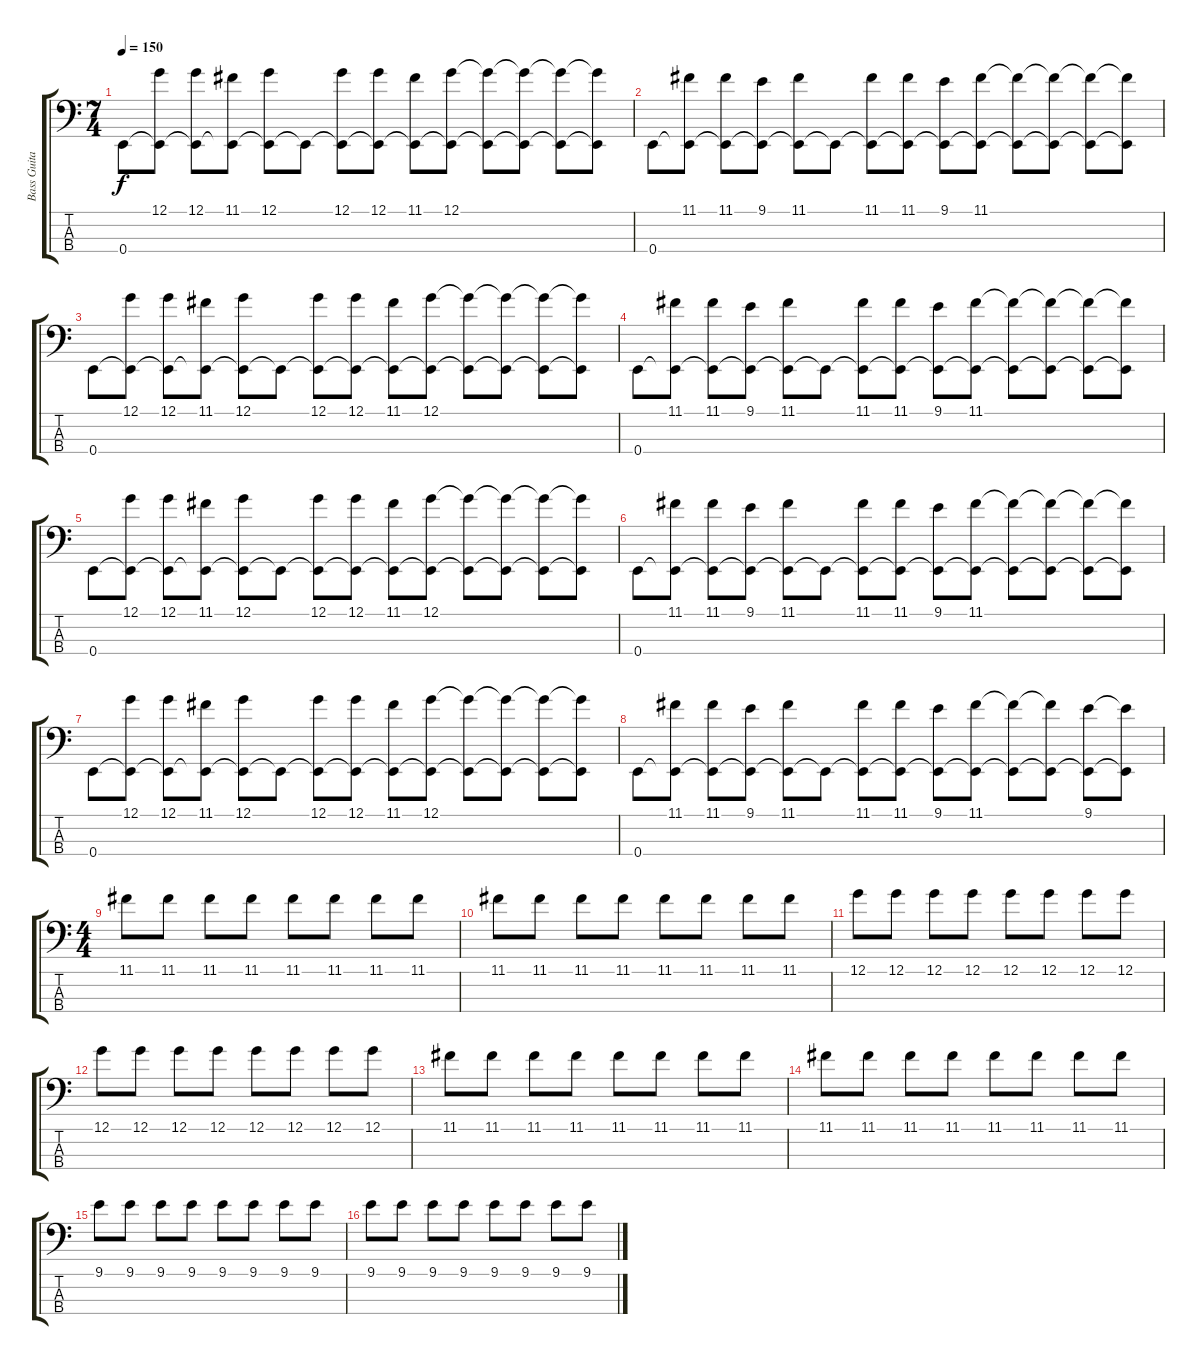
\track ("Bass Guitar" "Bass Guita") {instrument electricbassfinger}
\staff {score tabs}
\tuning (G2 D2 A1 E1) {hide}
\ts (7 4)
\tempo 150
\clef f4
\ks c
0.4.8{dy f} (12.1 0.4{t}).8 (12.1 0.4{t}).8 (11.1 0.4{t}).8 (12.1 0.4{t}).8 0.4{t}.8 (12.1 0.4{t}).8 (12.1 0.4{t}).8 (11.1 0.4{t}).8 (12.1 0.4{t}).8 (12.1{t} 0.4{t}).8 (12.1{t} 0.4{t}).8 (12.1{t} 0.4{t}).8 (12.1{t} 0.4{t}).8 |
0.4.8 (11.1 0.4{t}).8 (11.1 0.4{t}).8 (9.1 0.4{t}).8 (11.1 0.4{t}).8 0.4{t}.8 (11.1 0.4{t}).8 (11.1 0.4{t}).8 (9.1 0.4{t}).8 (11.1 0.4{t}).8 (11.1{t} 0.4{t}).8 (11.1{t} 0.4{t}).8 (11.1{t} 0.4{t}).8 (11.1{t} 0.4{t}).8 |
0.4.8 (12.1 0.4{t}).8 (12.1 0.4{t}).8 (11.1 0.4{t}).8 (12.1 0.4{t}).8 0.4{t}.8 (12.1 0.4{t}).8 (12.1 0.4{t}).8 (11.1 0.4{t}).8 (12.1 0.4{t}).8 (12.1{t} 0.4{t}).8 (12.1{t} 0.4{t}).8 (12.1{t} 0.4{t}).8 (12.1{t} 0.4{t}).8 |
0.4.8 (11.1 0.4{t}).8 (11.1 0.4{t}).8 (9.1 0.4{t}).8 (11.1 0.4{t}).8 0.4{t}.8 (11.1 0.4{t}).8 (11.1 0.4{t}).8 (9.1 0.4{t}).8 (11.1 0.4{t}).8 (11.1{t} 0.4{t}).8 (11.1{t} 0.4{t}).8 (11.1{t} 0.4{t}).8 (11.1{t} 0.4{t}).8 |
0.4.8 (12.1 0.4{t}).8 (12.1 0.4{t}).8 (11.1 0.4{t}).8 (12.1 0.4{t}).8 0.4{t}.8 (12.1 0.4{t}).8 (12.1 0.4{t}).8 (11.1 0.4{t}).8 (12.1 0.4{t}).8 (12.1{t} 0.4{t}).8 (12.1{t} 0.4{t}).8 (12.1{t} 0.4{t}).8 (12.1{t} 0.4{t}).8 |
0.4.8 (11.1 0.4{t}).8 (11.1 0.4{t}).8 (9.1 0.4{t}).8 (11.1 0.4{t}).8 0.4{t}.8 (11.1 0.4{t}).8 (11.1 0.4{t}).8 (9.1 0.4{t}).8 (11.1 0.4{t}).8 (11.1{t} 0.4{t}).8 (11.1{t} 0.4{t}).8 (11.1{t} 0.4{t}).8 (11.1{t} 0.4{t}).8 |
0.4.8 (12.1 0.4{t}).8 (12.1 0.4{t}).8 (11.1 0.4{t}).8 (12.1 0.4{t}).8 0.4{t}.8 (12.1 0.4{t}).8 (12.1 0.4{t}).8 (11.1 0.4{t}).8 (12.1 0.4{t}).8 (12.1{t} 0.4{t}).8 (12.1{t} 0.4{t}).8 (12.1{t} 0.4{t}).8 (12.1{t} 0.4{t}).8 |
0.4.8 (11.1 0.4{t}).8 (11.1 0.4{t}).8 (9.1 0.4{t}).8 (11.1 0.4{t}).8 0.4{t}.8 (11.1 0.4{t}).8 (11.1 0.4{t}).8 (9.1 0.4{t}).8 (11.1 0.4{t}).8 (11.1{t} 0.4{t}).8 (11.1{t} 0.4{t}).8 (9.1 0.4{t}).8 (9.1{t} 0.4{t}).8 |
\ts (4 4)
11.1.8 11.1.8 11.1.8 11.1.8 11.1.8 11.1.8 11.1.8 11.1.8 |
11.1.8 11.1.8 11.1.8 11.1.8 11.1.8 11.1.8 11.1.8 11.1.8 |
12.1.8 12.1.8 12.1.8 12.1.8 12.1.8 12.1.8 12.1.8 12.1.8 |
12.1.8 12.1.8 12.1.8 12.1.8 12.1.8 12.1.8 12.1.8 12.1.8 |
11.1.8 11.1.8 11.1.8 11.1.8 11.1.8 11.1.8 11.1.8 11.1.8 |
11.1.8 11.1.8 11.1.8 11.1.8 11.1.8 11.1.8 11.1.8 11.1.8 |
9.1.8 9.1.8 9.1.8 9.1.8 9.1.8 9.1.8 9.1.8 9.1.8 |
9.1.8 9.1.8 9.1.8 9.1.8 9.1.8 9.1.8 9.1.8 9.1.8
